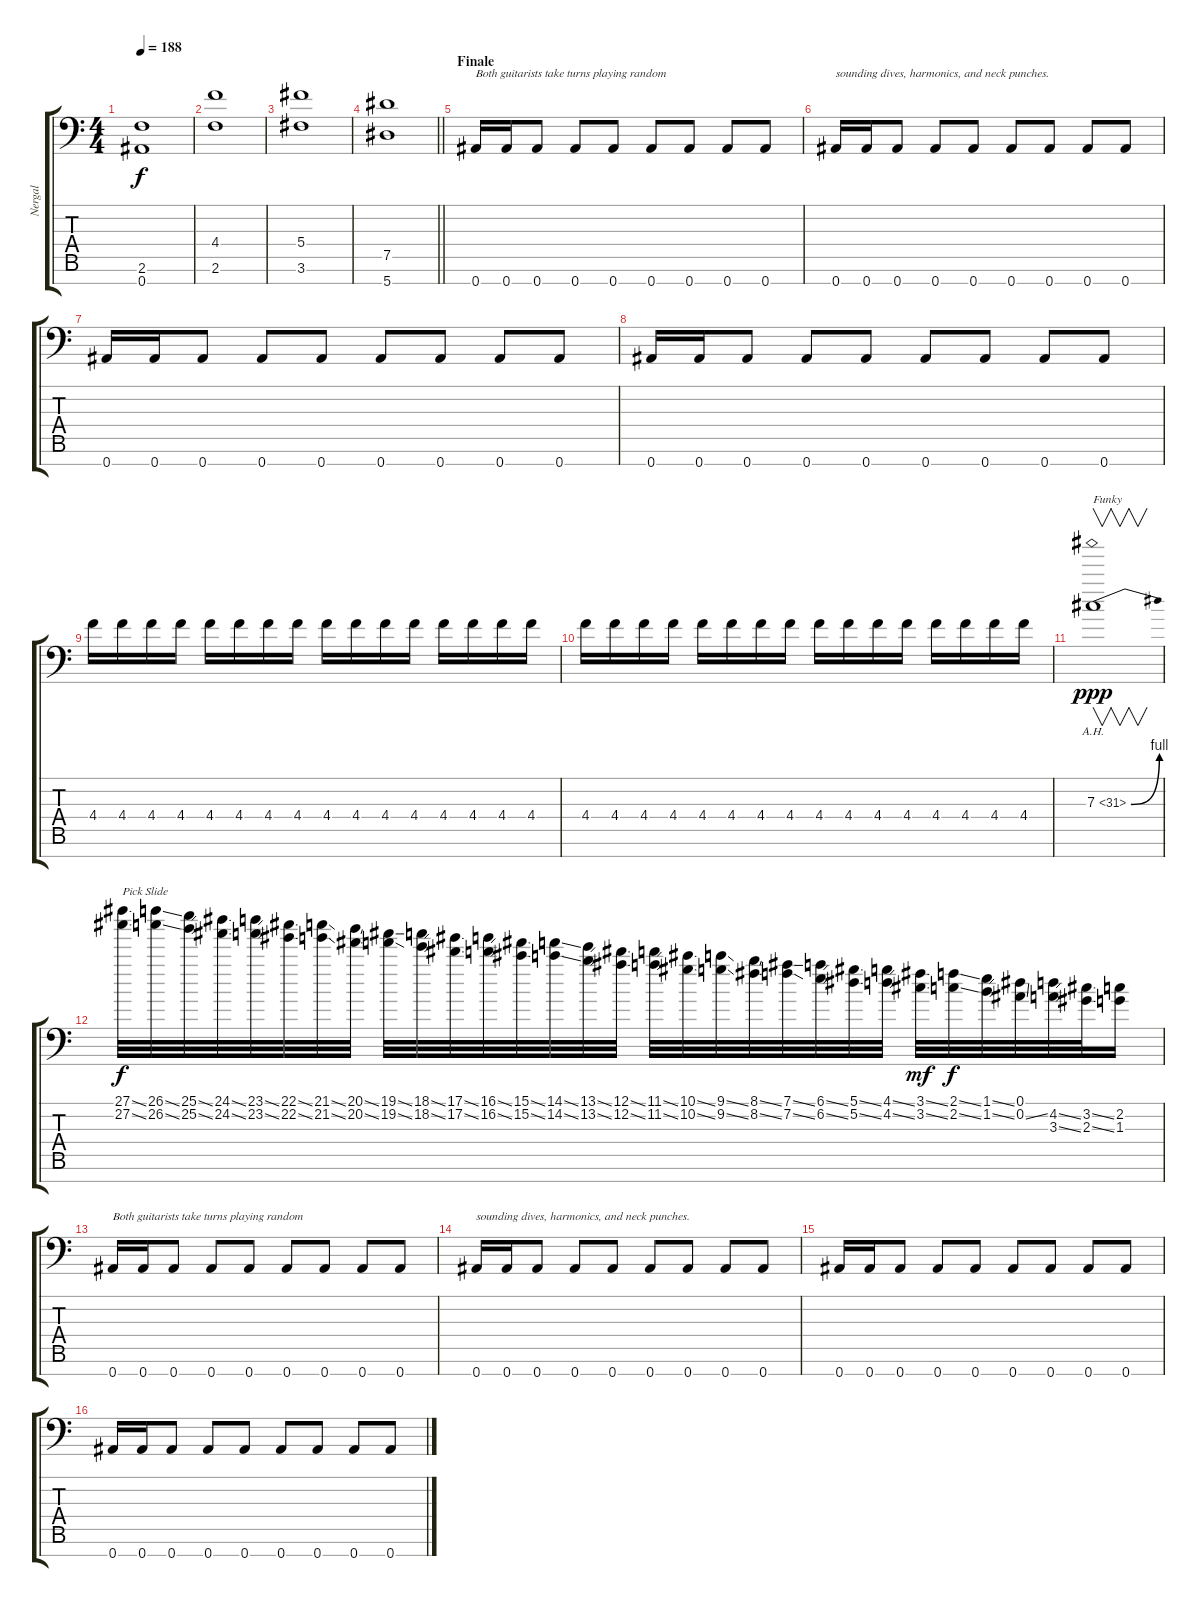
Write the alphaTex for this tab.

\track ("Nergal" "Nergal") {instrument overdrivenguitar}
\staff {score tabs}
\tuning (Eb4 Bb3 Gb3 Db3 Ab2 Eb2 Bb1) {hide}
\ts (4 4)
\tempo 188
\clef f4
\ks c
(2.6 0.7).1{dy f} |
(4.4 2.6).1 |
(5.4 3.6).1 |
\barLineRight lightlight
(7.5 5.7).1 |
\section ("" "Finale")
0.7.16{txt "Both guitarists take turns playing random"} 0.7.16 0.7.8 0.7.8 0.7.8 0.7.8 0.7.8 0.7.8 0.7.8 |
0.7.16{txt "sounding dives, harmonics, and neck punches."} 0.7.16 0.7.8 0.7.8 0.7.8 0.7.8 0.7.8 0.7.8 0.7.8 |
0.7.16 0.7.16 0.7.8 0.7.8 0.7.8 0.7.8 0.7.8 0.7.8 0.7.8 |
0.7.16 0.7.16 0.7.8 0.7.8 0.7.8 0.7.8 0.7.8 0.7.8 0.7.8 |
4.4.16 4.4.16 4.4.16 4.4.16 4.4.16 4.4.16 4.4.16 4.4.16 4.4.16 4.4.16 4.4.16 4.4.16 4.4.16 4.4.16 4.4.16 4.4.16 |
4.4.16 4.4.16 4.4.16 4.4.16 4.4.16 4.4.16 4.4.16 4.4.16 4.4.16 4.4.16 4.4.16 4.4.16 4.4.16 4.4.16 4.4.16 4.4.16 |
7.3{be (bend 0 0 60 4) ah 24}.1{v txt "Funky" dy ppp} |
(27.1{ss} 27.2{ss}).32{txt "Pick Slide" dy f} (26.1{ss} 26.2{ss}).32 (25.1{ss} 25.2{ss}).32 (24.1{ss} 24.2{ss}).32 (23.1{ss} 23.2{ss}).32 (22.1{ss} 22.2{ss}).32 (21.1{ss} 21.2{ss}).32 (20.1{ss} 20.2{ss}).32 (19.1{ss} 19.2{ss}).32 (18.1{ss} 18.2{ss}).32 (17.1{ss} 17.2{ss}).32 (16.1{ss} 16.2{ss}).32 (15.1{ss} 15.2{ss}).32 (14.1{ss} 14.2{ss}).32 (13.1{ss} 13.2{ss}).32 (12.1{ss} 12.2{ss}).32 (11.1{ss} 11.2{ss}).32 (10.1{ss} 10.2{ss}).32 (9.1{ss} 9.2{ss}).32 (8.1{ss} 8.2{ss}).32 (7.1{ss} 7.2{ss}).32 (6.1{ss} 6.2{ss}).32 (5.1{ss} 5.2{ss}).32 (4.1{ss} 4.2{ss}).32 (3.1{ss} 3.2{ss}).32{dy mf} (2.1{ss} 2.2{ss}).32{dy f} (1.1{ss} 1.2{ss}).32 (0.1 0.2{ss}).32 (4.2{ss} 3.3{ss}).32 (3.2{ss} 2.3{ss}).32 (2.2 1.3).16 |
0.7.16{txt "Both guitarists take turns playing random"} 0.7.16 0.7.8 0.7.8 0.7.8 0.7.8 0.7.8 0.7.8 0.7.8 |
0.7.16{txt "sounding dives, harmonics, and neck punches."} 0.7.16 0.7.8 0.7.8 0.7.8 0.7.8 0.7.8 0.7.8 0.7.8 |
0.7.16 0.7.16 0.7.8 0.7.8 0.7.8 0.7.8 0.7.8 0.7.8 0.7.8 |
0.7.16 0.7.16 0.7.8 0.7.8 0.7.8 0.7.8 0.7.8 0.7.8 0.7.8
